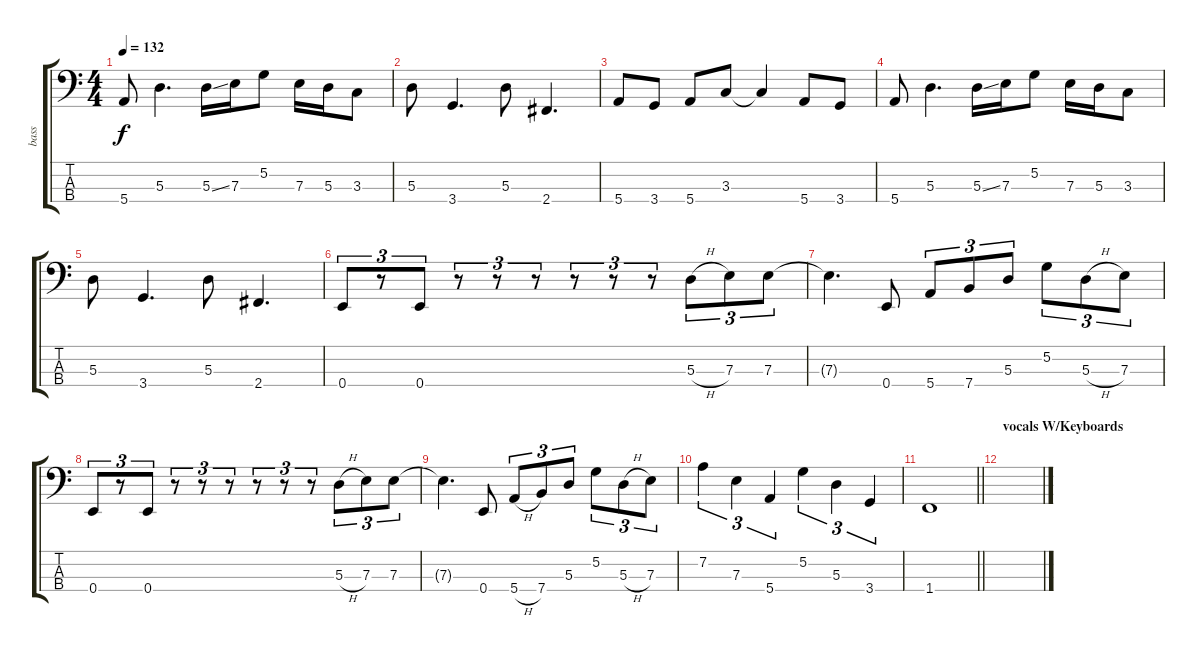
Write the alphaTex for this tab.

\track ("bass" "bass") {instrument electricbasspick}
\staff {score tabs}
\tuning (G2 D2 A1 E1) {hide}
\ts (4 4)
\tempo 132
\clef f4
\ks c
5.4.8{dy f} 5.3.4{d} 5.3{ss}.16 7.3.16 5.2.8 7.3.16 5.3.16 3.3.8 |
5.3.8 3.4.4{d} 5.3.8 2.4.4{d} |
5.4.8 3.4.8 5.4.8 3.3.8 3.3{t}.4 5.4.8 3.4.8 |
5.4.8 5.3.4{d} 5.3{ss}.16 7.3.16 5.2.8 7.3.16 5.3.16 3.3.8 |
5.3.8 3.4.4{d} 5.3.8 2.4.4{d} |
0.4.8{tu (3 2)} r.8{tu (3 2)} 0.4.8{tu (3 2)} r.8{tu (3 2)} r.8{tu (3 2)} r.8{tu (3 2)} r.8{tu (3 2)} r.8{tu (3 2)} r.8{tu (3 2)} 5.3{h}.8{tu (3 2)} 7.3.8{tu (3 2)} 7.3.8{tu (3 2)} |
7.3{t}.4{d} 0.4.8 5.4.8{tu (3 2)} 7.4.8{tu (3 2)} 5.3.8{tu (3 2)} 5.2.8{tu (3 2)} 5.3{h}.8{tu (3 2)} 7.3.8{tu (3 2)} |
0.4.8{tu (3 2)} r.8{tu (3 2)} 0.4.8{tu (3 2)} r.8{tu (3 2)} r.8{tu (3 2)} r.8{tu (3 2)} r.8{tu (3 2)} r.8{tu (3 2)} r.8{tu (3 2)} 5.3{h}.8{tu (3 2)} 7.3.8{tu (3 2)} 7.3.8{tu (3 2)} |
7.3{t}.4{d} 0.4.8 5.4{h}.8{tu (3 2)} 7.4.8{tu (3 2)} 5.3.8{tu (3 2)} 5.2.8{tu (3 2)} 5.3{h}.8{tu (3 2)} 7.3.8{tu (3 2)} |
7.2.4{tu (3 2)} 7.3.4{tu (3 2)} 5.4.4{tu (3 2)} 5.2.4{tu (3 2)} 5.3.4{tu (3 2)} 3.4.4{tu (3 2)} |
\barLineRight lightlight
1.4.1 |
\section ("" "vocals W/Keyboards")
